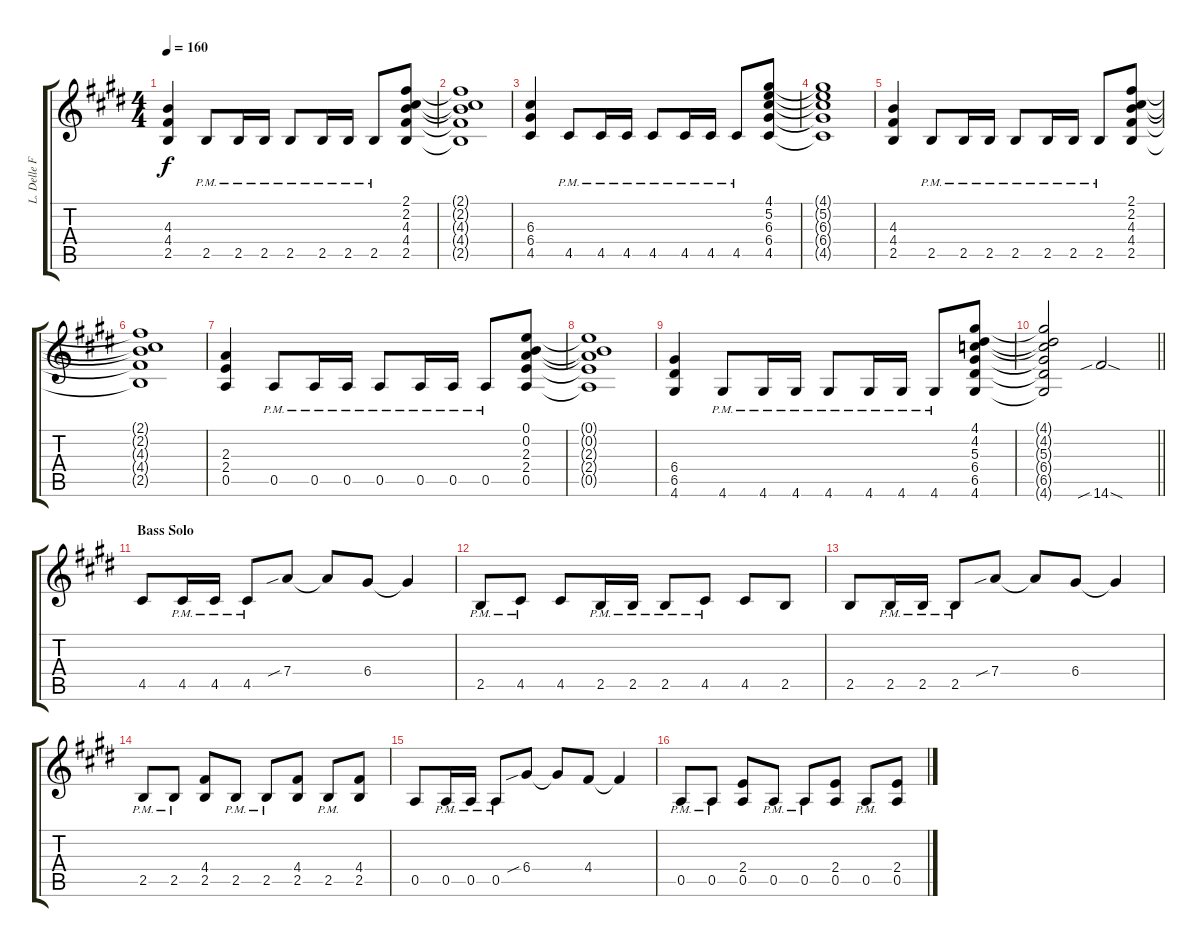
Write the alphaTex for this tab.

\track ("L. Delle Fave (Dist. Guitar R)" "L. Delle F") {instrument overdrivenguitar}
\staff {score tabs}
\tuning (E4 B3 G3 D3 A2 E2) {hide}
\ts (4 4)
\tempo 160
\clef g2
\ks c#minor
(4.3 4.4 2.5).4{dy f} 2.5{pm}.8 2.5{pm}.16 2.5{pm}.16 2.5{pm}.8 2.5{pm}.16 2.5{pm}.16 2.5{pm}.8 (2.1 2.2 4.3 4.4 2.5).8 |
(2.1{t} 2.2{t} 4.3{t} 4.4{t} 2.5{t}).1 |
(6.3 6.4 4.5).4 4.5{pm}.8 4.5{pm}.16 4.5{pm}.16 4.5{pm}.8 4.5{pm}.16 4.5{pm}.16 4.5{pm}.8 (4.1 5.2 6.3 6.4 4.5).8 |
(4.1{t} 5.2{t} 6.3{t} 6.4{t} 4.5{t}).1 |
(4.3 4.4 2.5).4 2.5{pm}.8 2.5{pm}.16 2.5{pm}.16 2.5{pm}.8 2.5{pm}.16 2.5{pm}.16 2.5{pm}.8 (2.1 2.2 4.3 4.4 2.5).8 |
(2.1{t} 2.2{t} 4.3{t} 4.4{t} 2.5{t}).1 |
(2.3 2.4 0.5).4 0.5{pm}.8 0.5{pm}.16 0.5{pm}.16 0.5{pm}.8 0.5{pm}.16 0.5{pm}.16 0.5{pm}.8 (0.1 0.2 2.3 2.4 0.5).8 |
(0.1{t} 0.2{t} 2.3{t} 2.4{t} 0.5{t}).1 |
(6.4 6.5 4.6).4 4.6{pm}.8 4.6{pm}.16 4.6{pm}.16 4.6{pm}.8 4.6{pm}.16 4.6{pm}.16 4.6{pm}.8 (4.1 4.2 5.3 6.4 6.5 4.6).8 |
\barLineRight lightlight
(4.1{t} 4.2{t} 5.3{t} 6.4{t} 6.5{t} 4.6{t}).2 14.6{sib sod}.2 |
\section ("" "Bass Solo")
4.5.8 4.5{pm}.16 4.5{pm}.16 4.5{pm}.8 7.4{sib}.8 7.4{t}.8 6.4.8 6.4{t}.4 |
2.5{pm}.8 4.5{pm}.8 4.5.8 2.5{pm}.16 2.5{pm}.16 2.5{pm}.8 4.5{pm}.8 4.5.8 2.5.8 |
2.5.8 2.5{pm}.16 2.5{pm}.16 2.5{pm}.8 7.4{sib}.8 7.4{t}.8 6.4.8 6.4{t}.4 |
2.5{pm}.8 2.5{pm}.8 (4.4 2.5).8 2.5{pm}.8 2.5{pm}.8 (4.4 2.5).8 2.5{pm}.8 (4.4 2.5).8 |
0.5.8 0.5{pm}.16 0.5{pm}.16 0.5{pm}.8 6.4{sib}.8 6.4{t}.8 4.4.8 4.4{t}.4 |
0.5{pm}.8 0.5{pm}.8 (2.4 0.5).8 0.5{pm}.8 0.5{pm}.8 (2.4 0.5).8 0.5{pm}.8 (2.4 0.5).8
